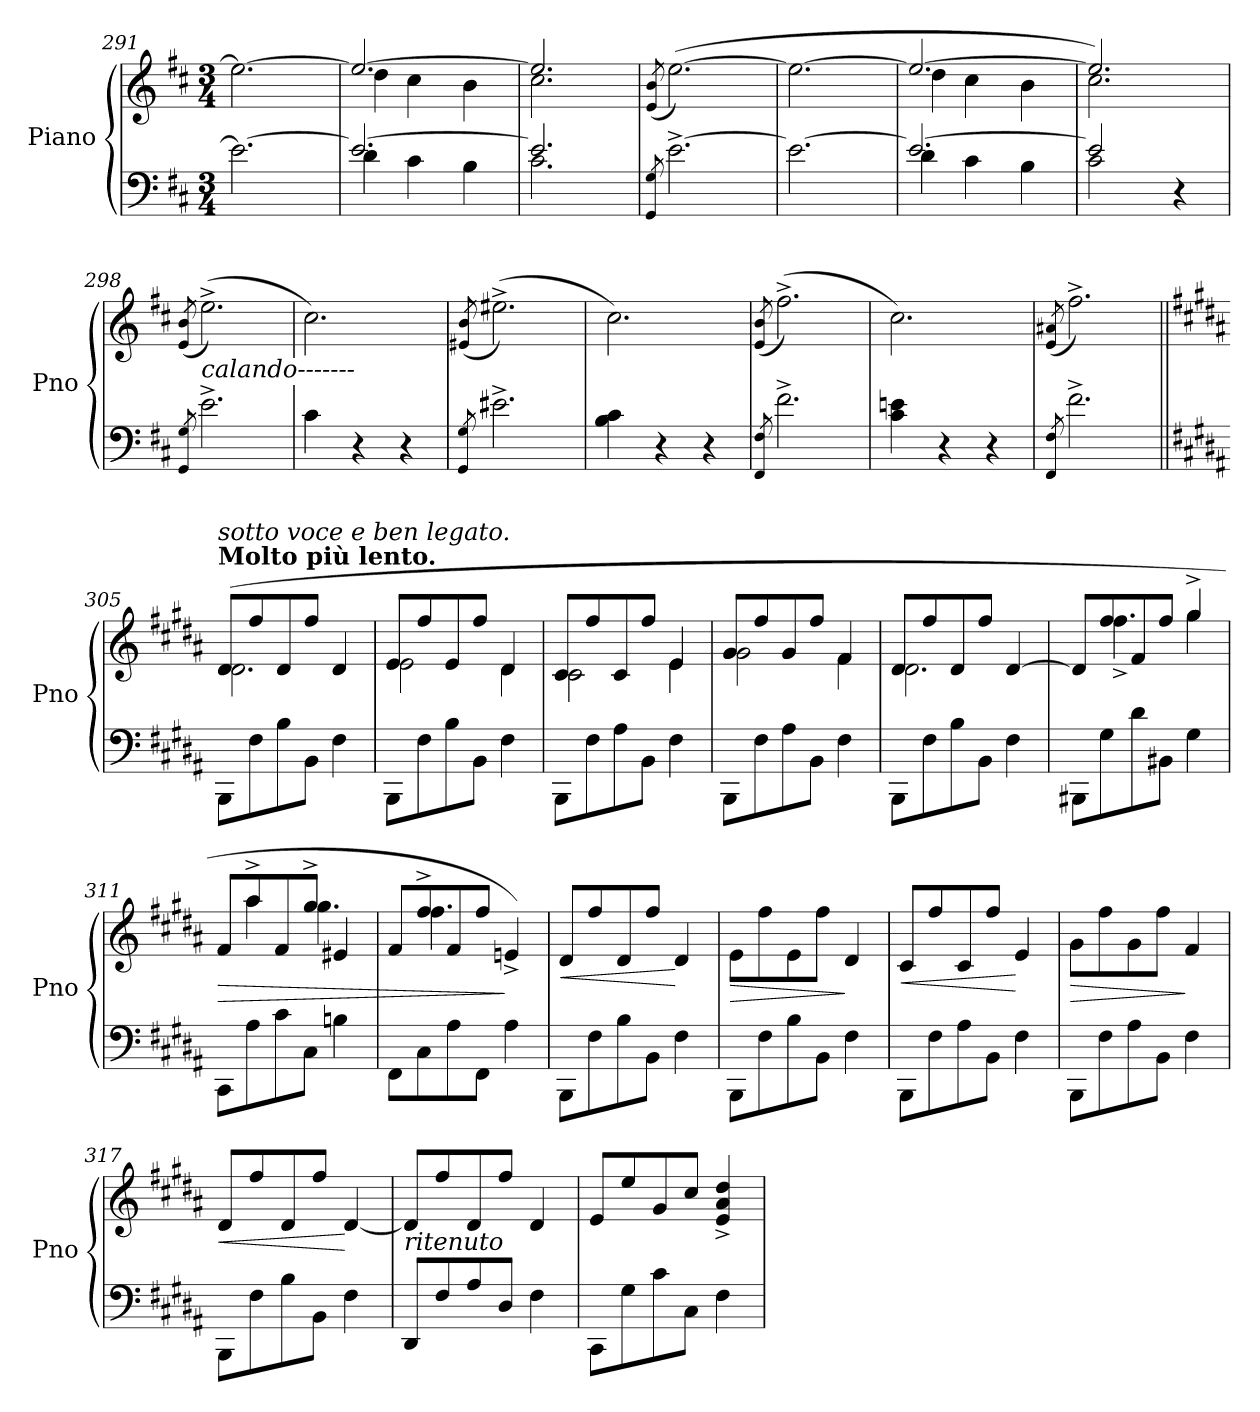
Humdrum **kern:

**kern	**kern	**dynam
*part1	*part1	*part1
*staff2	*staff1	*staff1/2
*I"Piano	*	*
*I'Pno	*	*
*clefF4	*clefG2	*
*k[f#c#]	*k[f#c#]	*
*M3/4	*M3/4	*
=291	=291	=291
2.e\_	2.ee\_	.
=292	=292	=292
*^	*^	*
2.e/_	4d\	2.ee/_	4dd\	.
.	4c#\	.	4cc#\	.
.	4B\	.	4b\	.
=293	=293	=293	=293	=293
2.e/]	2.c#\	2.ee/]	2.cc#\	.
*v	*v	*	*	*
*	*v	*v	*
=294	=294	=294
8qGG/ 8qG/	(>8qe/ 8qb/	.
[2.e^\	([2.ee\)	.
=295	=295	=295
2.e\_	2.ee\_	.
=296	=296	=296
*^	*^	*
2.e/_	4d\	2.ee/_	4dd\	.
.	4c#\	.	4cc#\	.
.	4B\	.	4b\	.
=297	=297	=297	=297	=297
2e/]	2c#\	2.ee/])	2.cc#\	.
4r	4ryy	.	.	.
*v	*v	*	*	*
*	*v	*v	*
!!LO:LB:g=z
=298	=298	=298
8qGG/ 8qG/	(>8qe/ 8qb/	.
!LO:TX:a:i:t=calando-------	!	!
2.e^\	(2.ee^\)	.
=299	=299	=299
4c#\	2.cc#\)	.
4r	.	.
4r	.	.
=300	=300	=300
8qGG/ 8qG/	(>8qe#X/ 8qb/	.
2.e#X^\	(2.ee#X^\)	.
=301	=301	=301
4B\ 4c#\	2.cc#\)	.
4r	.	.
4r	.	.
=302	=302	=302
8qFF#/ 8qF#/	(>8qe/ 8qb/	.
2.f#^\	(2.ff#^\)	.
=303	=303	=303
4c#\ 4en\	2.cc#\)	.
4r	.	.
4r	.	.
=304	=304	=304
8qFF#/ 8qF#/	(>8qe/ 8qa#X/	.
2.f#^\	2.ff#^\)	.
!!LO:PB:g=z
=305||	=305||	=305||
*k[f#c#g#d#a#]	*k[f#c#g#d#a#]	*
*	*^	*
!	!LO:TX:a:B:t=Molto più lento.	!	!
!	!LO:TX:a:i:t=sotto voce e ben legato.	!	!
8BBB\L	(8d#/L	2.d#\	.
8F#\	8ff#/	.	.
8B\	8d#/	.	.
8BB\J	8ff#/J	.	.
4F#\	4d#/	.	.
=306	=306	=306	=306
8BBB\L	8e/L	2e\	.
8F#\	8ff#/	.	.
8B\	8e/	.	.
8BB\J	8ff#/J	.	.
4F#\	4d#/	4d#\	.
=307	=307	=307	=307
8BBB\L	8c#/L	2c#\	.
8F#\	8ff#/	.	.
8A#\	8c#/	.	.
8BB\J	8ff#/J	.	.
4F#\	4e/	4e\	.
=308	=308	=308	=308
8BBB\L	8g#/L	2g#\	.
8F#\	8ff#/	.	.
8A#\	8g#/	.	.
8BB\J	8ff#/J	.	.
4F#\	4f#/	4f#\	.
=309	=309	=309	=309
8BBB\L	8d#/L	2.d#\	.
8F#\	8ff#/	.	.
8B\	8d#/	.	.
8BB\J	8ff#/J	.	.
4F#\	[4d#/	.	.
=310	=310	=310	=310
8BBB#X\L	8d#/L]	8ryy	.
8G#\	8ff#/	4.ff#^\	.
8d#\	8f#/	.	.
8BB#X\J	8ff#/J	.	.
4G#\	4gg#^/	4gg#\	.
!!LO:PB:g=z	!!
=311	=311	=311	=311
!	!	!	!LO:HP:b
8CC#\L	8f#/L	8ryy	>
8A#\	8aa#^/	4aa#\	.
8c#\	8f#/	.	.
8C#\J	8gg#^/J	4.gg#\	.
4Bn\	4e#X/	.	.
=312	=312	=312	=312
8FF#\L	8f#/L	8ryy	.
8C#\	8ff#^/	4.ff#\	.
8A#\	8f#/	.	.
8FF#\J	8ff#/J	.	.
4A#\	4en^/)	4ryy	]
=313	=313	=313	=313
!	!	!	!LO:HP:b
*	*v	*v	*
8BBB\L	8d#/L	<
8F#\	8ff#/	.
8B\	8d#/	.
8BB\J	8ff#/J	.
4F#\	4d#/	[
=314	=314	=314
!	!	!LO:HP:b
8BBB\L	8e\L	>
8F#\	8ff#\	.
8B\	8e\	.
8BB\J	8ff#\J	.
4F#\	4d#/	]
=315	=315	=315
!	!	!LO:HP:b
8BBB\L	8c#/L	<
8F#\	8ff#/	.
8A#\	8c#/	.
8BB\J	8ff#/J	.
4F#\	4e/	[
=316	=316	=316
!	!	!LO:HP:b
8BBB\L	8g#\L	>
8F#\	8ff#\	.
8A#\	8g#\	.
8BB\J	8ff#\J	.
4F#\	4f#/	]
=317	=317	=317
!	!	!LO:HP:b
8BBB\L	8d#/L	<
8F#\	8ff#/	.
8B\	8d#/	.
8BB\J	8ff#/J	.
4F#\	[4d#/	[
!!LO:LB:g=z
=318	=318	=318
!LO:TX:a:i:t=ritenuto	!	!
8DD#/L	8d#/L]	.
8F#/	8ff#/	.
8A#/	8d#/	.
8D#/J	8ff#/J	.
4F#\	4d#/	.
!!LO:LB:g=z
=319	=319	=319
8CC#\L	8e/L	.
8G#\	8ee/	.
8c#\	8g#/	.
8C#\J	8cc#/J	.
4F#\	4e/^ 4a#/^ 4dd#/^	.
=	=	=
*-	*-	*-
